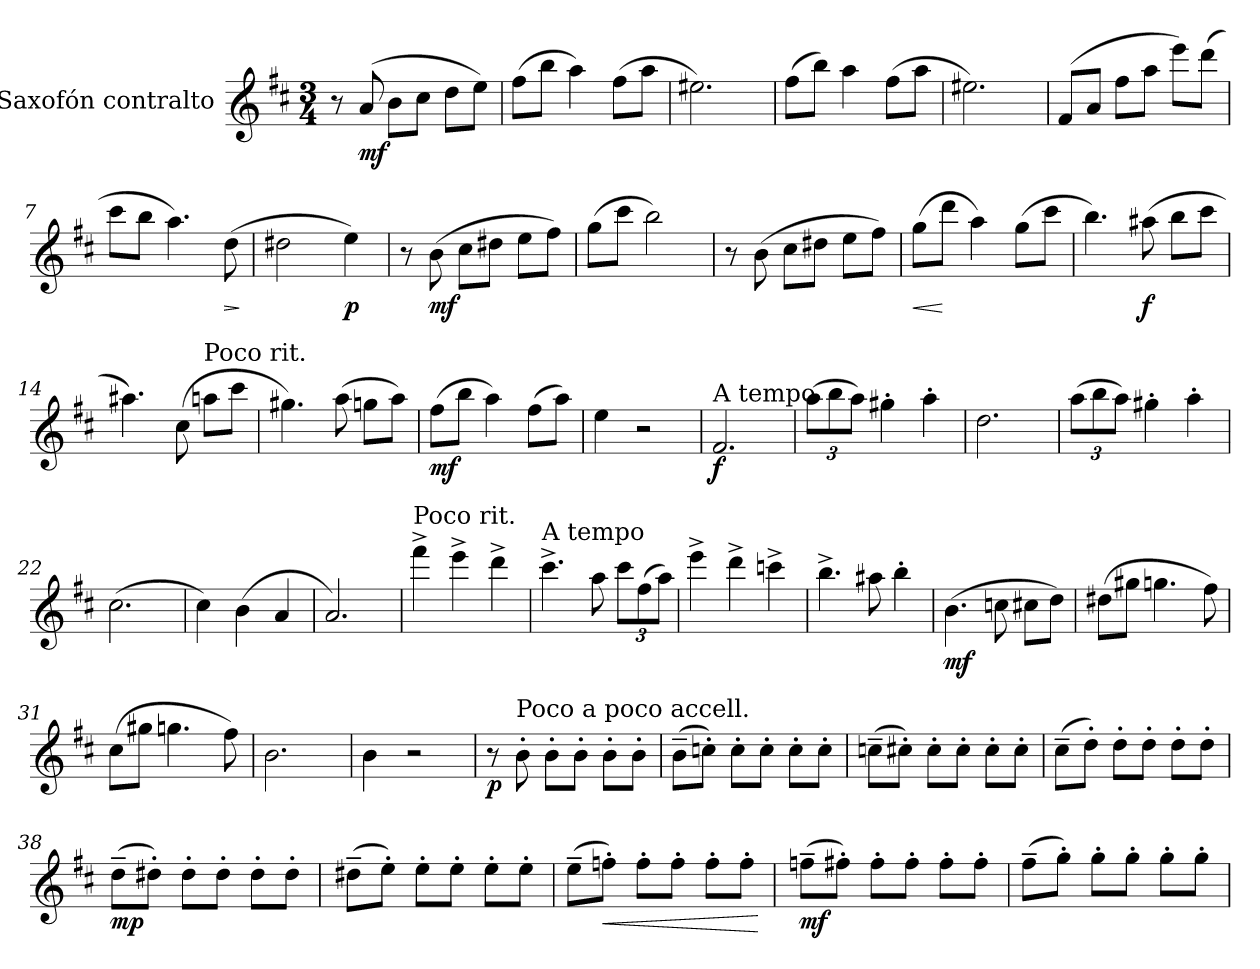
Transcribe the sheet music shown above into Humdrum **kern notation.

**kern	**dynam
*part1	*part1
*staff1	*staff1
*I"Saxofón contralto	*
*I'Sax. Ctrl.	*
*clefG2	*
*ITrd5c9	*
*k[b-]	*
*M3/4	*
*MM168	*
=1	=1
8r	.
!	!LO:DY:b
(8c/	mf
8d\L	.
8e\J	.
8f\L	.
8g\J)	.
=2	=2
(8a\L	.
8dd\J	.
4cc\)	.
(8a\L	.
8cc\J	.
=3	=3
2.g#X\)	.
=4	=4
(8a\L	.
8dd\J)	.
4cc\	.
(8a\L	.
8cc\J	.
=5	=5
2.g#X\)	.
=6	=6
(8A/L	.
8c/J	.
8a\L	.
8cc\J	.
8gg\L)	.
(8ff\J	.
=7	=7
8ee\L	.
8dd\J	.
4.cc\)	.
!	!LO:HP:b
(8f\	>
.	]
=8	=8
2f#X\	.
!	!LO:DY:b
4g\)	p
!!LO:LB:g=z
=9	=9
8r	.
!	!LO:DY:b
(8d\	mf
8e\L	.
8f#X\J	.
8g\L	.
8a\J)	.
=10	=10
(8b-\L	.
8ee\J	.
2dd\)	.
=11	=11
8r	.
(8d\	.
8e\L	.
8f#X\J	.
8g\L	.
8a\J)	.
=12	=12
!	!LO:HP:b
(8b-\L	<
8ff\J	[
4cc\)	.
(8b-\L	.
8ee\J	.
=13	=13
4.dd\)	.
!	!LO:DY:b
(8cc#X\	f
8dd\L	.
8ee\J	.
=14	=14
4.cc#X\)	.
(8e\	.
!LO:TX:a:t=Poco rit.	!
8ccn\L	.
8ee\J	.
=15	=15
4.bn\)	.
(8cc\	.
8b-X\L	.
8cc\J)	.
!!LO:LB:g=z
=16	=16
!	!LO:DY:b
(8a\L	mf
8dd\J	.
4cc\)	.
(8a\L	.
8cc\J)	.
=17	=17
4g\	.
2r	.
=18	=18
!LO:TX:a:t=A tempo	!
!	!LO:DY:b
2.A/	f
=19	=19
*Xbrackettup	*
(12cc\L	.
12dd\	.
12cc\J)	.
4bn'\	.
4cc'\	.
=20	=20
2.f\	.
=21	=21
(12cc\L	.
12dd\	.
12cc\J)	.
4bn'\	.
4cc'\	.
=22	=22
(2.e\	.
=23	=23
4e\)	.
(4d\	.
4c/	.
=24	=24
2.c/)	.
=25	=25
!LO:TX:a:t=Poco rit.	!
4aa^\	.
4gg^\	.
4ff^\	.
!!LO:LB:g=z
=26	=26
!LO:TX:a:t=A tempo	!
4.ee^\	.
8cc\	.
12ee\L	.
(12a\	.
12cc\J)	.
=27	=27
4gg^\	.
4ff^\	.
4ee-X^\	.
=28	=28
4.dd^\	.
8cc#X\	.
4dd'\	.
=29	=29
!	!LO:DY:b
(4.d\	mf
8e-X\	.
8en\L	.
8f\J)	.
=30	=30
(8f#X\L	.
8bn\J	.
4.b-X\	.
8a\)	.
=31	=31
(8e\L	.
8bn\J	.
4.b-X\	.
8a\)	.
=32	=32
2.d\	.
=33	=33
4d\	.
2r	.
!!LO:LB:g=z
=34	=34
!	!LO:DY:b
8r	p
!LO:TX:a:t=Poco a poco accell.	!
8d'\	.
8d'\L	.
8d'\J	.
8d'\L	.
8d'\J	.
=35	=35
(8d~\L	.
8e-X'\J)	.
8e-'\L	.
8e-'\J	.
8e-'\L	.
8e-'\J	.
=36	=36
(8e-X~\L	.
8en'\J)	.
8e'\L	.
8e'\J	.
8e'\L	.
8e'\J	.
=37	=37
(8e~\L	.
8f'\J)	.
8f'\L	.
8f'\J	.
8f'\L	.
8f'\J	.
=38	=38
!	!LO:DY:b
(8f~\L	mp
8f#X'\J)	.
8f#'\L	.
8f#'\J	.
8f#'\L	.
8f#'\J	.
=39	=39
(8f#X~\L	.
8g'\J)	.
8g'\L	.
8g'\J	.
8g'\L	.
8g'\J	.
!!LO:LB:g=z
=40	=40
(8g~\L	.
!	!LO:HP:b
8a-X'\J)	<
8a-'\L	.
8a-'\J	.
8a-'\L	.
8a-'\J	.
.	[
=41	=41
!	!LO:DY:b
(8a-X~\L	mf
8an'\J)	.
8a'\L	.
8a'\J	.
8a'\L	.
8a'\J	.
=42	=42
(8a~\L	.
8b-'\J)	.
8b-'\L	.
8b-'\J	.
8b-'\L	.
8b-'\J	.
=	=
*-	*-
